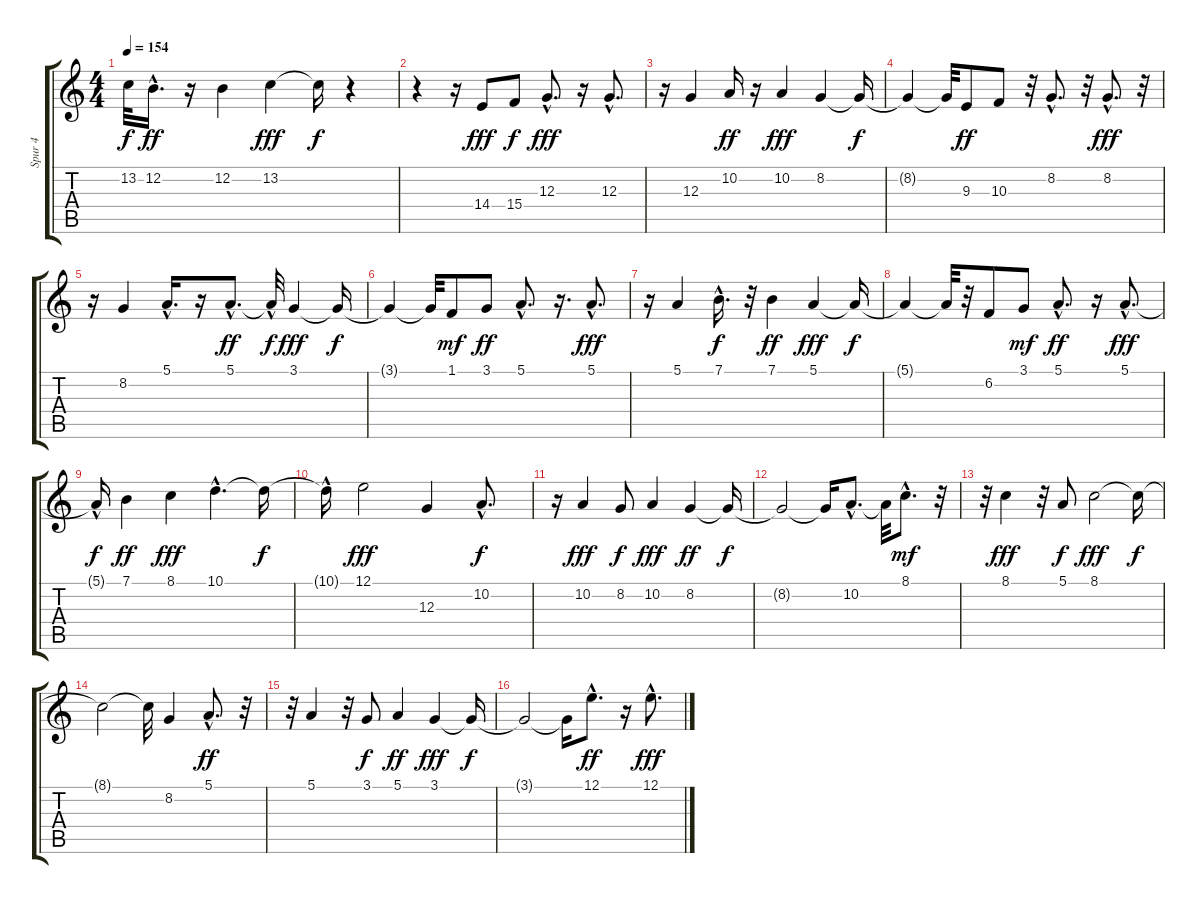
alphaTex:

\track ("Spur 4" "Spur 4") {instrument xylophone}
\staff {score tabs}
\tuning (E4 B3 G3 D3 A2 E2) {hide}
\ts (4 4)
\tempo 154
\clef g2
\ks c
13.2{t}.32{dy f} 12.2{hac}.16{d dy ff} r.16 12.2.4 13.2.4{dy fff} 13.2{t}.16{dy f} r.4 |
r.4 r.16 14.4.8{dy fff} 15.4.8{dy f} 12.3{hac}.8{d dy fff} r.16 12.3{hac}.8{d} |
r.16 12.3.4 10.2.16{dy ff} r.16 10.2.4{dy fff} 8.2.4 8.2{t}.16{dy f} |
8.2{t}.4 8.2{t}.32 9.3.8{dy ff} 10.3.8 r.32 8.2{hac}.8{d} r.32 8.2{hac}.8{d dy fff} r.32 |
r.16 8.2.4 5.1{hac}.16{d} r.16 5.1{hac}.8{d dy ff} 5.1{hac t}.32{dy f} 3.1.4{dy fff} 3.1{t}.16{dy f} |
3.1{t}.4 3.1{t}.32 1.1.8{dy mf} 3.1.8{dy ff} 5.1{hac}.8{d} r.16{d} 5.1{hac}.8{d dy fff} |
r.16 5.1.4 7.1{hac}.16{d dy f} r.32 7.1.4{dy ff} 5.1.4{dy fff} 5.1{t}.16{dy f} |
5.1{t}.4 5.1{t}.32 r.32 6.2.8 3.1.8{dy mf} 5.1{hac}.8{d dy ff} r.16 5.1{hac}.8{d dy fff} |
5.1{hac t}.16{dy f} 7.1.4{dy ff} 8.1.4{dy fff} 10.1{hac}.4{d} 10.1{t}.16{dy f} |
10.1{hac t}.16 12.1.2{dy fff} 12.3.4 10.2{hac}.8{d dy f} |
r.16 10.2.4{dy fff} 8.2.8{dy f} 10.2.4{dy fff} 8.2.4{dy ff} 8.2{t}.16{dy f} |
8.2{t}.2 8.2{t}.16 10.2{hac}.8{d} 10.2{t}.32 8.1{hac}.8{d dy mf} r.32 |
r.32 8.1.4{dy fff} r.32 5.1.8{dy f} 8.1.2{dy fff} 8.1{t}.16{dy f} |
8.1{t}.2 8.1{t}.32 8.2.4 5.1{hac}.8{d dy ff} r.32 |
r.32 5.1.4 r.32 3.1.8{dy f} 5.1.4{dy ff} 3.1.4{dy fff} 3.1{t}.16{dy f} |
3.1{t}.2 3.1{t}.16 12.1{hac}.8{d dy ff} r.16 12.1{hac}.8{d dy fff}
